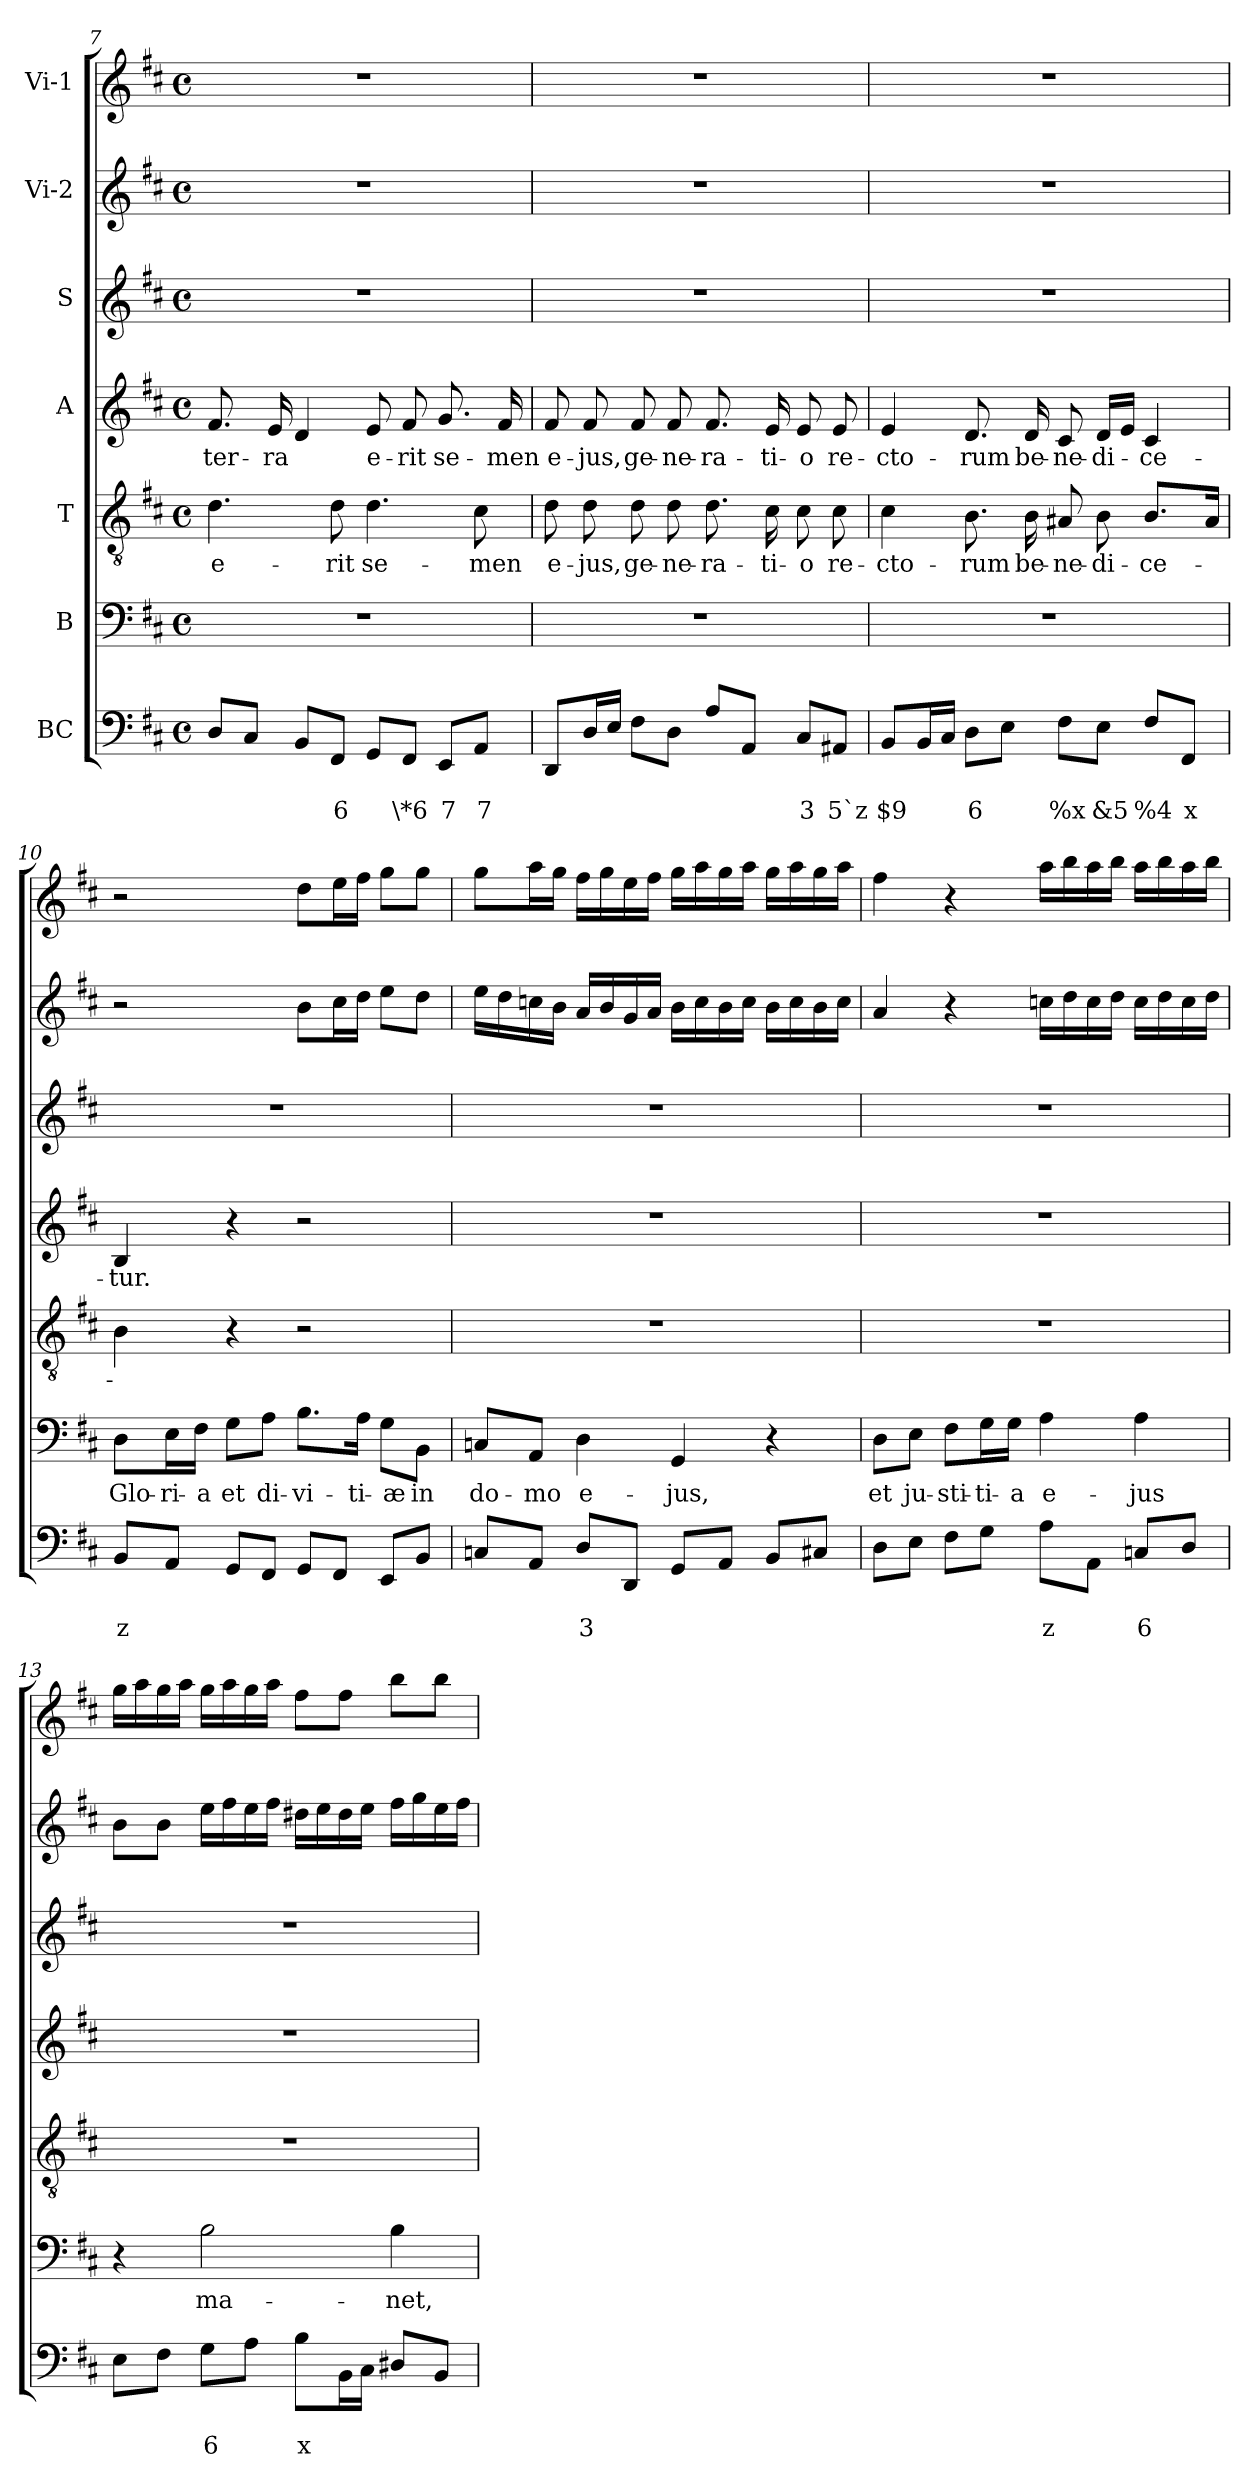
**kern	**text	**text	**kern	**text	**kern	**text	**kern	**text	**kern	**kern	**kern
*part7	*part7	*part7	*part6	*part6	*part5	*part5	*part4	*part4	*part3	*part2	*part1
*staff7	*staff7	*staff7	*staff6	*staff6	*staff5	*staff5	*staff4	*staff4	*staff3	*staff2	*staff1
*I"BC	*	*	*I"B	*	*I"T	*	*I"A	*	*I"S	*I"Vi-2	*I"Vi-1
*clefF4	*	*	*clefF4	*	*clefGv2	*	*clefG2	*	*clefG2	*clefG2	*clefG2
*k[f#c#]	*	*	*k[f#c#]	*	*k[f#c#]	*	*k[f#c#]	*	*k[f#c#]	*k[f#c#]	*k[f#c#]
*D:	*	*	*D:	*	*D:	*	*D:	*	*D:	*D:	*D:
*M4/4	*	*	*M4/4	*	*M4/4	*	*M4/4	*	*M4/4	*M4/4	*M4/4
*met(c)	*	*	*met(c)	*	*met(c)	*	*met(c)	*	*met(c)	*met(c)	*met(c)
=7	=7	=7	=7	=7	=7	=7	=7	=7	=7	=7	=7
!	!	!	!	!	!	!LO:LY:b	!	!LO:LY:b	!	!	!
8D/L	.	.	1r	.	4.d\	e-	8.f#/	ter-	1r	1r	1r
8C#/J	.	.	.	.	.	.	.	.	.	.	.
!	!	!	!	!	!	!	!	!LO:LY:b	!	!	!
.	.	.	.	.	.	.	16e/	-ra	.	.	.
8BB/L	.	.	.	.	.	.	4d/	.	.	.	.
!	!	!LO:LY:b	!	!	!	!LO:LY:b	!	!	!	!	!
8FF#/J	.	6	.	.	8d\	-rit	.	.	.	.	.
!	!	!	!	!	!	!LO:LY:b	!	!LO:LY:b	!	!	!
8GG/L	.	.	.	.	4.d\	se-	8e/	e-	.	.	.
!	!	!LO:LY:b	!	!	!	!	!	!LO:LY:b	!	!	!
8FF#/J	.	\*6	.	.	.	.	8f#/	-rit	.	.	.
!	!	!LO:LY:b	!	!	!	!	!	!LO:LY:b	!	!	!
8EE/L	.	7	.	.	.	.	8.g/	se-	.	.	.
!	!	!LO:LY:b	!	!	!	!LO:LY:b	!	!	!	!	!
8AA/J	.	7	.	.	8c#\	-men	.	.	.	.	.
!	!	!	!	!	!	!	!	!LO:LY:b	!	!	!
.	.	.	.	.	.	.	16f#/	-men	.	.	.
=8	=8	=8	=8	=8	=8	=8	=8	=8	=8	=8	=8
!	!	!	!	!	!	!LO:LY:b	!	!LO:LY:b	!	!	!
8DD/L	.	.	1r	.	8d\	e-	8f#/	e-	1r	1r	1r
!	!	!	!	!	!	!LO:LY:b	!	!LO:LY:b	!	!	!
16D/L	.	.	.	.	8d\	-jus,	8f#/	-jus,	.	.	.
16E/JJ	.	.	.	.	.	.	.	.	.	.	.
!	!	!	!	!	!	!LO:LY:b	!	!LO:LY:b	!	!	!
8F#\L	.	.	.	.	8d\	ge-	8f#/	ge-	.	.	.
!	!	!	!	!	!	!LO:LY:b	!	!LO:LY:b	!	!	!
8D\J	.	.	.	.	8d\	-ne-	8f#/	-ne-	.	.	.
!	!	!	!	!	!	!LO:LY:b	!	!LO:LY:b	!	!	!
8A/L	.	.	.	.	8.d\	-ra-	8.f#/	-ra-	.	.	.
8AA/J	.	.	.	.	.	.	.	.	.	.	.
!	!	!	!	!	!	!LO:LY:b	!	!LO:LY:b	!	!	!
.	.	.	.	.	16c#\	-ti-	16e/	-ti-	.	.	.
!	!	!LO:LY:b	!	!	!	!LO:LY:b	!	!LO:LY:b	!	!	!
8C#/L	.	3	.	.	8c#\	-o	8e/	-o	.	.	.
!	!	!LO:LY:b	!	!	!	!LO:LY:b	!	!LO:LY:b	!	!	!
8AA#X/J	.	5`z	.	.	8c#\	re-	8e/	re-	.	.	.
=9	=9	=9	=9	=9	=9	=9	=9	=9	=9	=9	=9
!	!	!LO:LY:b	!	!	!	!LO:LY:b	!	!LO:LY:b	!	!	!
8BB/L	.	$9	1r	.	4c#\	-cto-	4e/	-cto-	1r	1r	1r
16BB/L	.	.	.	.	.	.	.	.	.	.	.
16C#/JJ	.	.	.	.	.	.	.	.	.	.	.
!	!	!LO:LY:b	!	!	!	!LO:LY:b	!	!LO:LY:b	!	!	!
8D\L	.	6	.	.	8.B\	-rum	8.d/	-rum	.	.	.
8E\J	.	.	.	.	.	.	.	.	.	.	.
!	!	!	!	!	!	!LO:LY:b	!	!LO:LY:b	!	!	!
.	.	.	.	.	16B\	be-	16d/	be-	.	.	.
!	!	!LO:LY:b	!	!	!	!LO:LY:b	!	!LO:LY:b	!	!	!
8F#\L	.	%x	.	.	8A#X/	-ne-	8c#/	-ne-	.	.	.
!	!	!LO:LY:b	!	!	!	!LO:LY:b	!	!LO:LY:b	!	!	!
8E\J	.	&5	.	.	8B\	-di-	16d/LL	-di-	.	.	.
.	.	.	.	.	.	.	16e/JJ	.	.	.	.
!	!	!LO:LY:b	!	!	!	!LO:LY:b	!	!LO:LY:b	!	!	!
8F#/L	.	%4	.	.	8.B/L	-ce-	4c#/	-ce-	.	.	.
!	!	!LO:LY:b	!	!	!	!	!	!	!	!	!
8FF#/J	.	x	.	.	.	.	.	.	.	.	.
.	.	.	.	.	16A#/Jk	.	.	.	.	.	.
!!LO:PB:g=z
=10	=10	=10	=10	=10	=10	=10	=10	=10	=10	=10	=10
!	!	!LO:LY:b	!	!LO:LY:b	!	!	!	!LO:LY:b	!	!	!
8BB/L	.	z	8D\L	Glo-	4B\	.	4B/	-tur.	1r	2r	2r
!	!	!	!	!LO:LY:b	!	!	!	!	!	!	!
8AA/J	.	.	16E\L	-ri-	.	.	.	.	.	.	.
!	!	!	!	!LO:LY:b	!	!	!	!	!	!	!
.	.	.	16F#\JJ	-a	.	.	.	.	.	.	.
!	!	!	!	!LO:LY:b	!	!	!	!	!	!	!
8GG/L	.	.	8G\L	et	4r	.	4r	.	.	.	.
!	!	!	!	!LO:LY:b	!	!	!	!	!	!	!
8FF#/J	.	.	8A\J	di-	.	.	.	.	.	.	.
!	!	!	!	!LO:LY:b	!	!	!	!	!	!	!
8GG/L	.	.	8.B\L	-vi-	2r	.	2r	.	.	8b\L	8dd\L
8FF#/J	.	.	.	.	.	.	.	.	.	16cc#\L	16ee\L
!	!	!	!	!LO:LY:b	!	!	!	!	!	!	!
.	.	.	16A\Jk	-ti-	.	.	.	.	.	16dd\JJ	16ff#\JJ
!	!	!	!	!LO:LY:b	!	!	!	!	!	!	!
8EE/L	.	.	8G\L	-æ	.	.	.	.	.	8ee\L	8gg\L
!	!	!	!	!LO:LY:b	!	!	!	!	!	!	!
8BB/J	.	.	8BB\J	in	.	.	.	.	.	8dd\J	8gg\J
=11	=11	=11	=11	=11	=11	=11	=11	=11	=11	=11	=11
!	!	!	!	!LO:LY:b	!	!	!	!	!	!	!
8Cn/L	.	.	8Cn/L	do-	1r	.	1r	.	1r	16ee\LL	8gg\L
.	.	.	.	.	.	.	.	.	.	16dd\	.
!	!	!	!	!LO:LY:b	!	!	!	!	!	!	!
8AA/J	.	.	8AA/J	-mo	.	.	.	.	.	16ccn\	16aa\L
.	.	.	.	.	.	.	.	.	.	16b\JJ	16gg\JJ
!	!	!LO:LY:b	!	!LO:LY:b	!	!	!	!	!	!	!
8D/L	.	3	4D\	e-	.	.	.	.	.	16a/LL	16ff#\LL
.	.	.	.	.	.	.	.	.	.	16b/	16gg\
8DD/J	.	.	.	.	.	.	.	.	.	16g/	16ee\
.	.	.	.	.	.	.	.	.	.	16a/JJ	16ff#\JJ
!	!	!	!	!LO:LY:b	!	!	!	!	!	!	!
8GG/L	.	.	4GG/	-jus,	.	.	.	.	.	16b\LL	16gg\LL
.	.	.	.	.	.	.	.	.	.	16cc\	16aa\
8AA/J	.	.	.	.	.	.	.	.	.	16b\	16gg\
.	.	.	.	.	.	.	.	.	.	16cc\JJ	16aa\JJ
8BB/L	.	.	4r	.	.	.	.	.	.	16b\LL	16gg\LL
.	.	.	.	.	.	.	.	.	.	16cc\	16aa\
8C#X/J	.	.	.	.	.	.	.	.	.	16b\	16gg\
.	.	.	.	.	.	.	.	.	.	16cc\JJ	16aa\JJ
=12	=12	=12	=12	=12	=12	=12	=12	=12	=12	=12	=12
!	!	!	!	!LO:LY:b	!	!	!	!	!	!	!
8D\L	.	.	8D\L	et	1r	.	1r	.	1r	4a/	4ff#\
!	!	!	!	!LO:LY:b	!	!	!	!	!	!	!
8E\J	.	.	8E\J	ju-	.	.	.	.	.	.	.
!	!	!	!	!LO:LY:b	!	!	!	!	!	!	!
8F#\L	.	.	8F#\L	-sti-	.	.	.	.	.	4r	4r
!	!	!	!	!LO:LY:b	!	!	!	!	!	!	!
8G\J	.	.	16G\L	-ti-	.	.	.	.	.	.	.
!	!	!	!	!LO:LY:b	!	!	!	!	!	!	!
.	.	.	16G\JJ	-a	.	.	.	.	.	.	.
!	!	!LO:LY:b	!	!LO:LY:b	!	!	!	!	!	!	!
8A\L	.	z	4A\	e-	.	.	.	.	.	16ccn\LL	16aa\LL
.	.	.	.	.	.	.	.	.	.	16dd\	16bb\
8AA\J	.	.	.	.	.	.	.	.	.	16cc\	16aa\
.	.	.	.	.	.	.	.	.	.	16dd\JJ	16bb\JJ
!	!	!LO:LY:b	!	!LO:LY:b	!	!	!	!	!	!	!
8Cn/L	.	6	4A\	-jus	.	.	.	.	.	16cc\LL	16aa\LL
.	.	.	.	.	.	.	.	.	.	16dd\	16bb\
8D/J	.	.	.	.	.	.	.	.	.	16cc\	16aa\
.	.	.	.	.	.	.	.	.	.	16dd\JJ	16bb\JJ
=13	=13	=13	=13	=13	=13	=13	=13	=13	=13	=13	=13
8E\L	.	.	4r	.	1r	.	1r	.	1r	8b\L	16gg\LL
.	.	.	.	.	.	.	.	.	.	.	16aa\
8F#\J	.	.	.	.	.	.	.	.	.	8b\J	16gg\
.	.	.	.	.	.	.	.	.	.	.	16aa\JJ
!	!	!LO:LY:b	!	!LO:LY:b	!	!	!	!	!	!	!
8G\L	.	6	2B\	ma-	.	.	.	.	.	16ee\LL	16gg\LL
.	.	.	.	.	.	.	.	.	.	16ff#\	16aa\
8A\J	.	.	.	.	.	.	.	.	.	16ee\	16gg\
.	.	.	.	.	.	.	.	.	.	16ff#\JJ	16aa\JJ
!	!	!LO:LY:b	!	!	!	!	!	!	!	!	!
8B\L	.	x	.	.	.	.	.	.	.	16dd#X\LL	8ff#\L
.	.	.	.	.	.	.	.	.	.	16ee\	.
16BB\L	.	.	.	.	.	.	.	.	.	16dd#\	8ff#\J
16C#\JJ	.	.	.	.	.	.	.	.	.	16ee\JJ	.
!	!	!	!	!LO:LY:b	!	!	!	!	!	!	!
8D#X/L	.	.	4B\	-net,	.	.	.	.	.	16ff#\LL	8bb\L
.	.	.	.	.	.	.	.	.	.	16gg\	.
8BB/J	.	.	.	.	.	.	.	.	.	16ee\	8bb\J
.	.	.	.	.	.	.	.	.	.	16ff#\JJ	.
=	=	=	=	=	=	=	=	=	=	=	=
*-	*-	*-	*-	*-	*-	*-	*-	*-	*-	*-	*-
